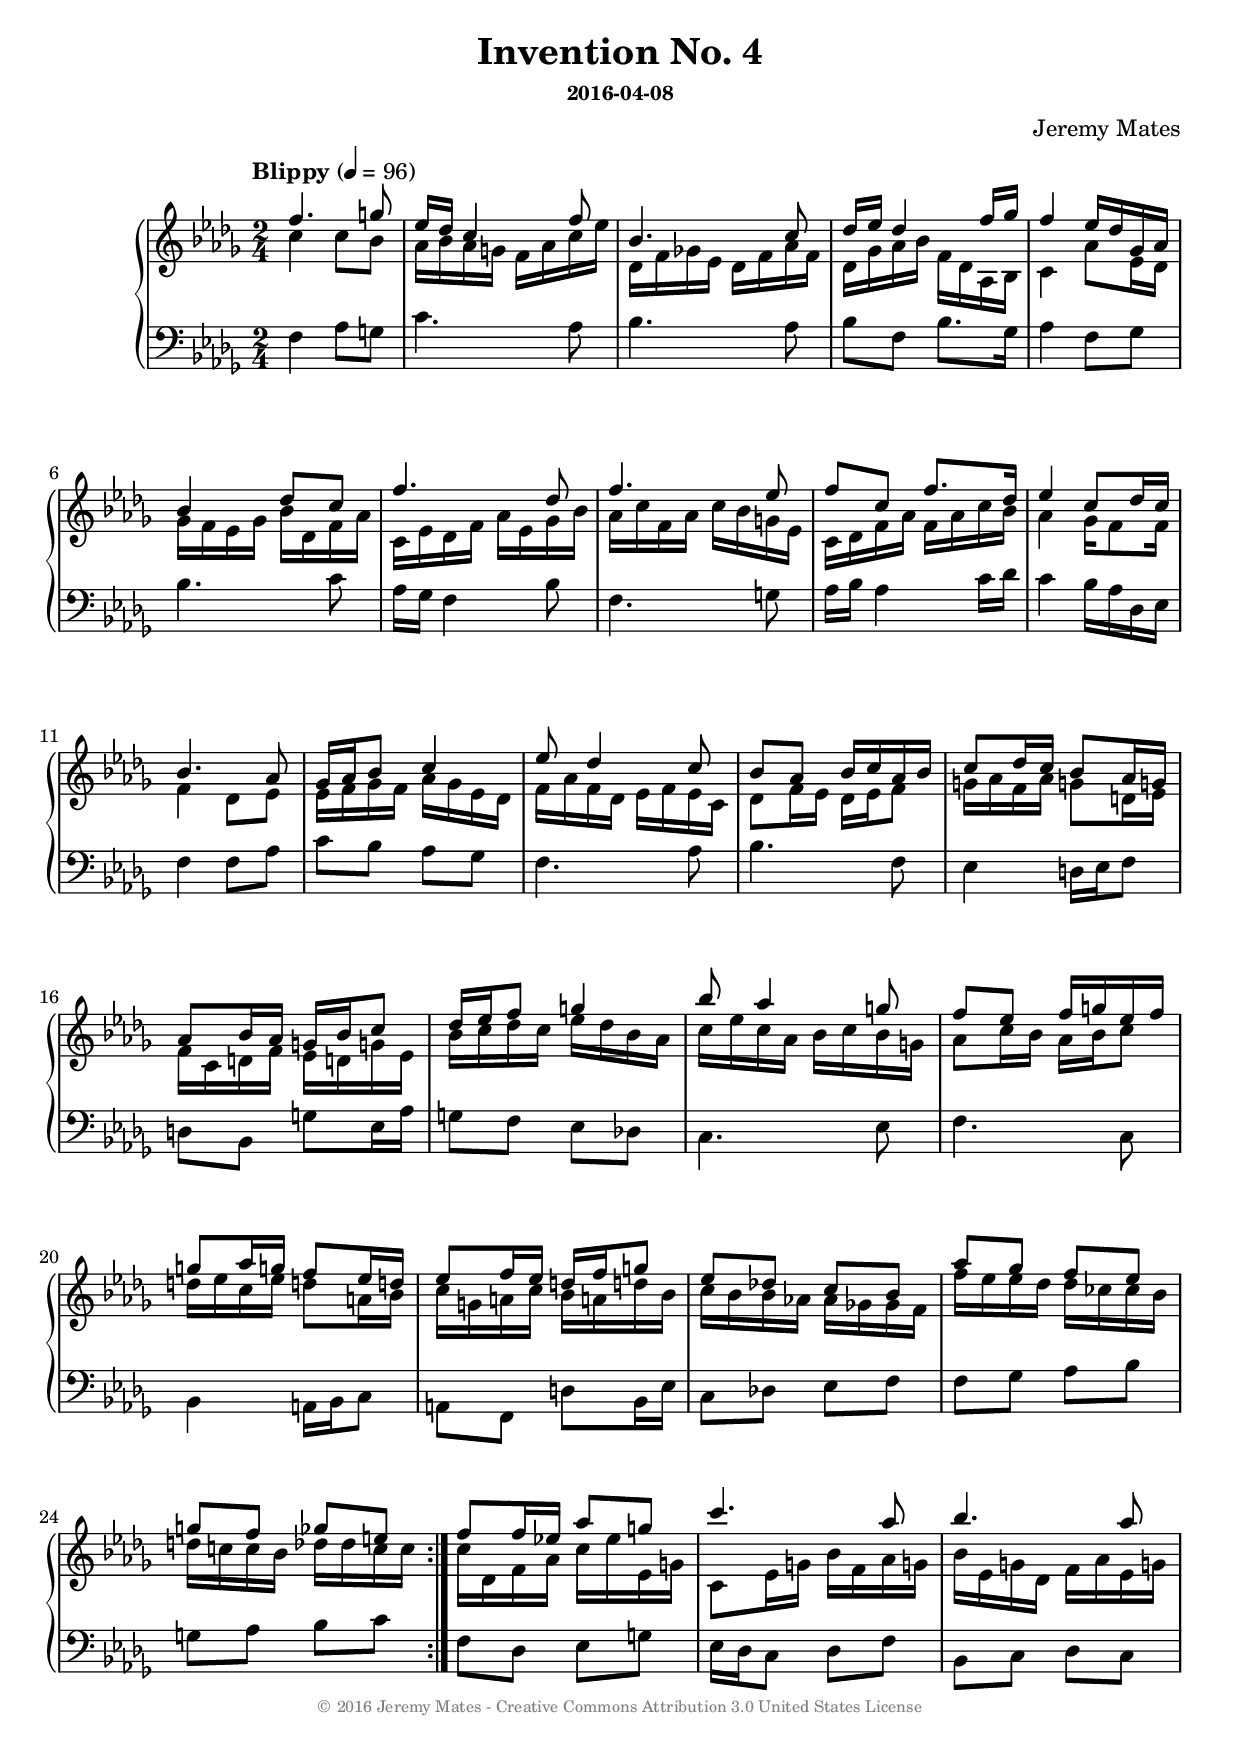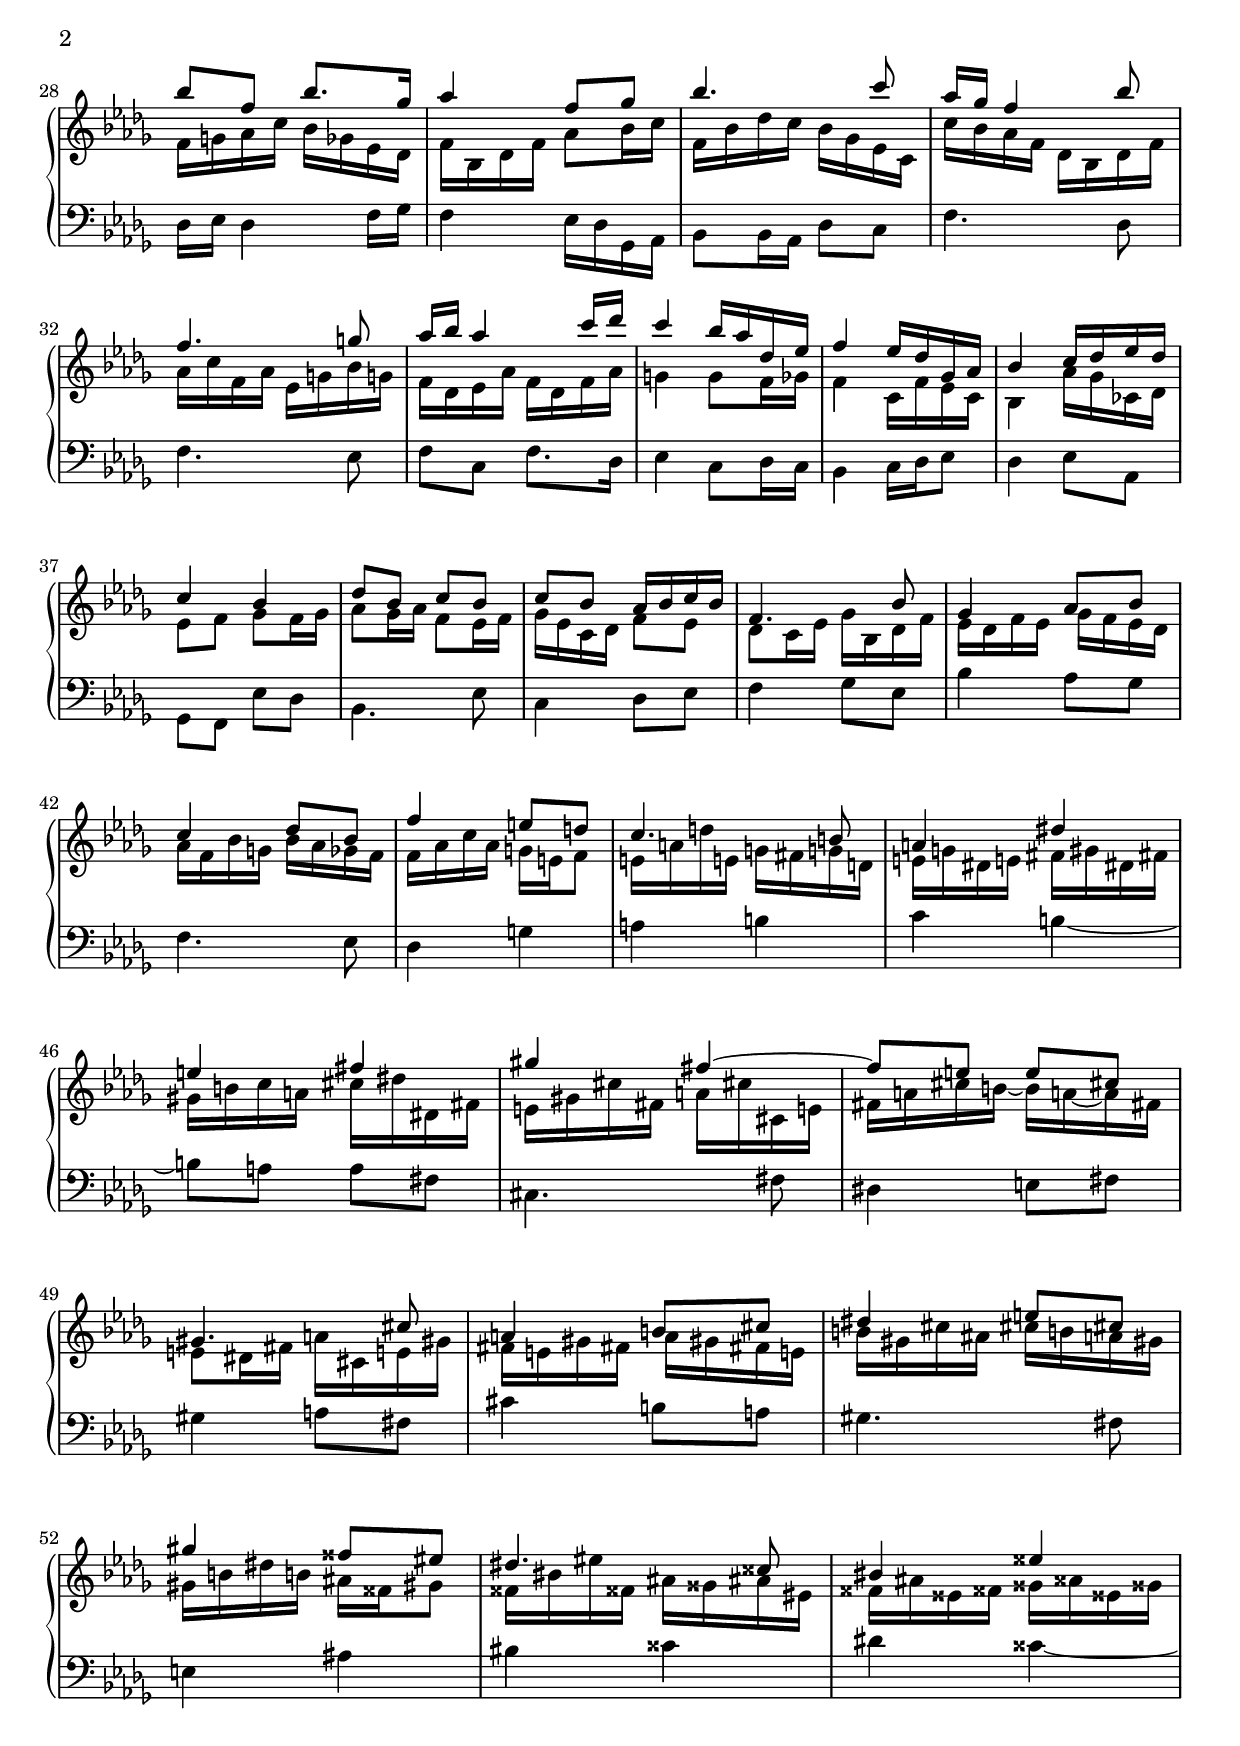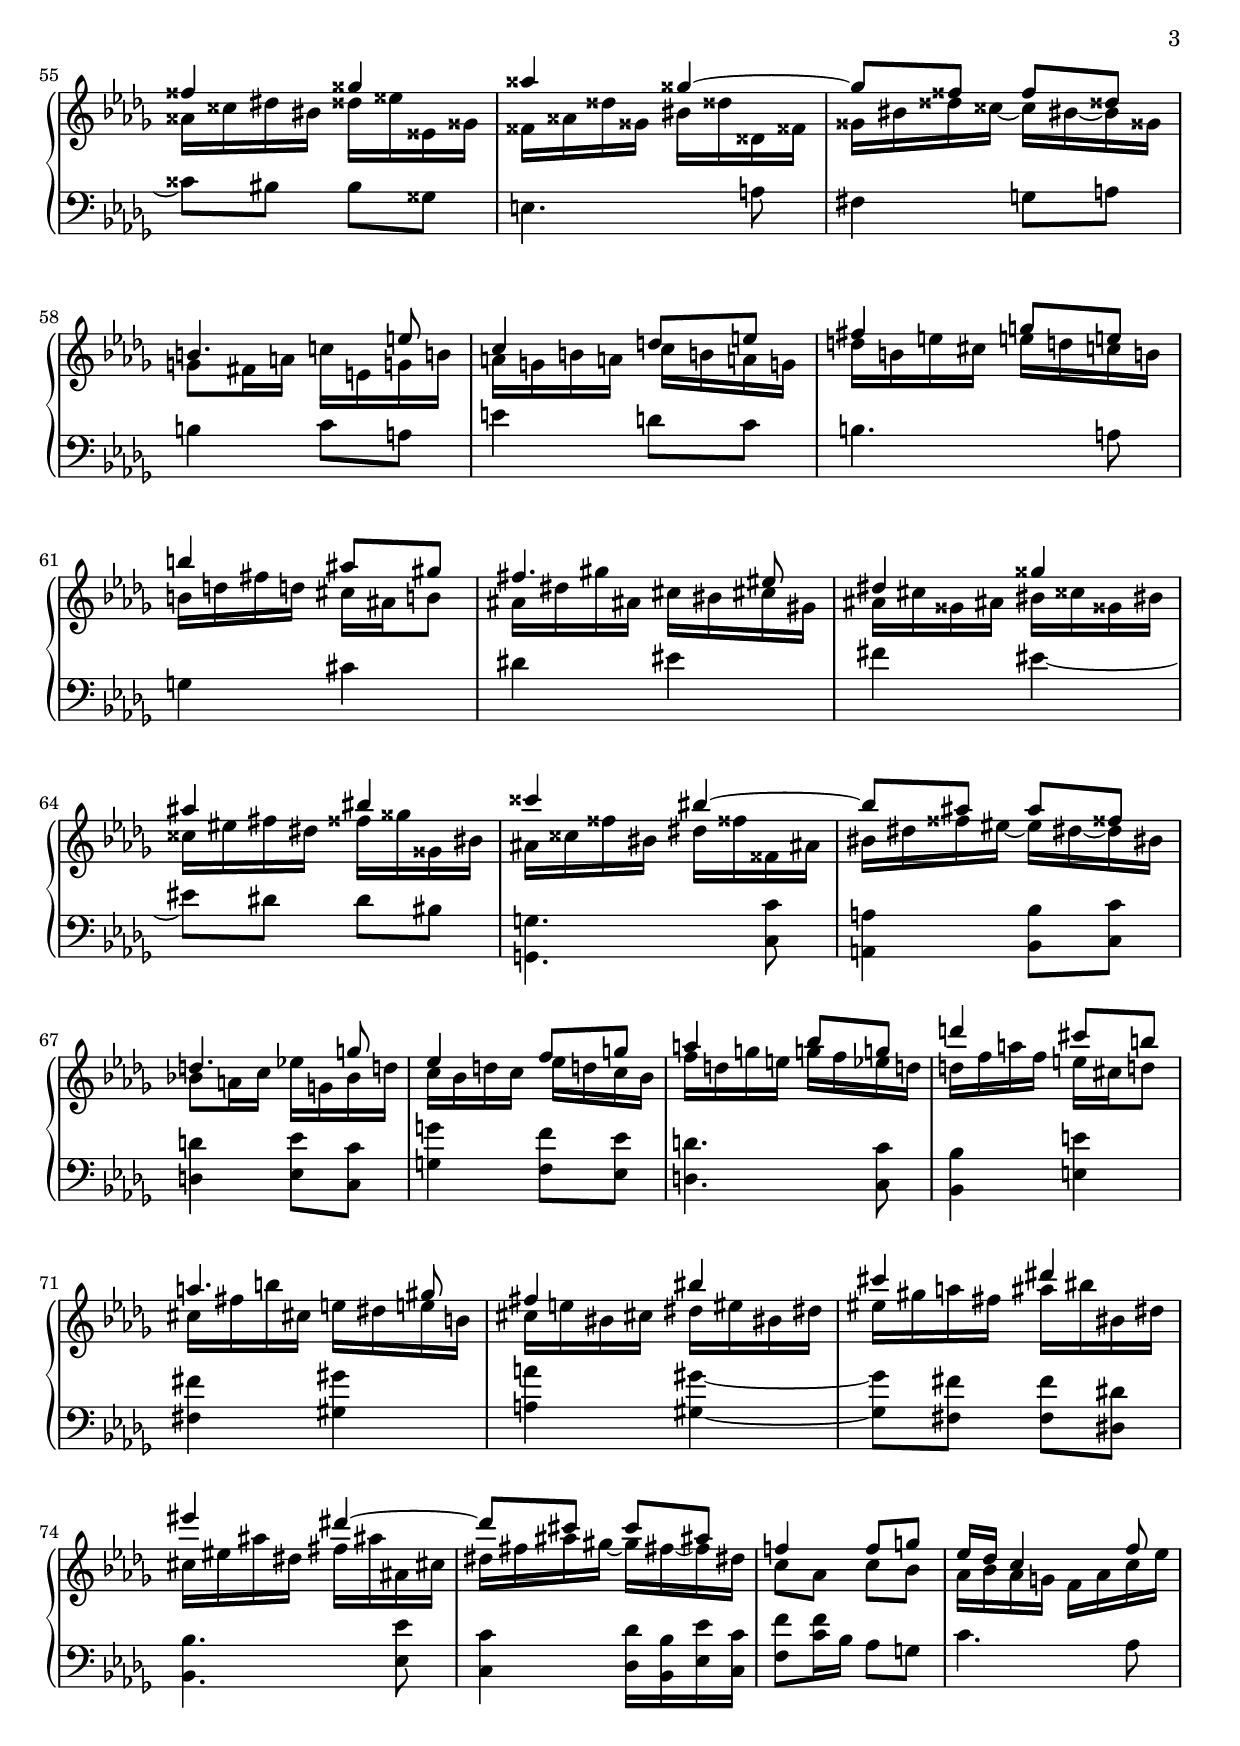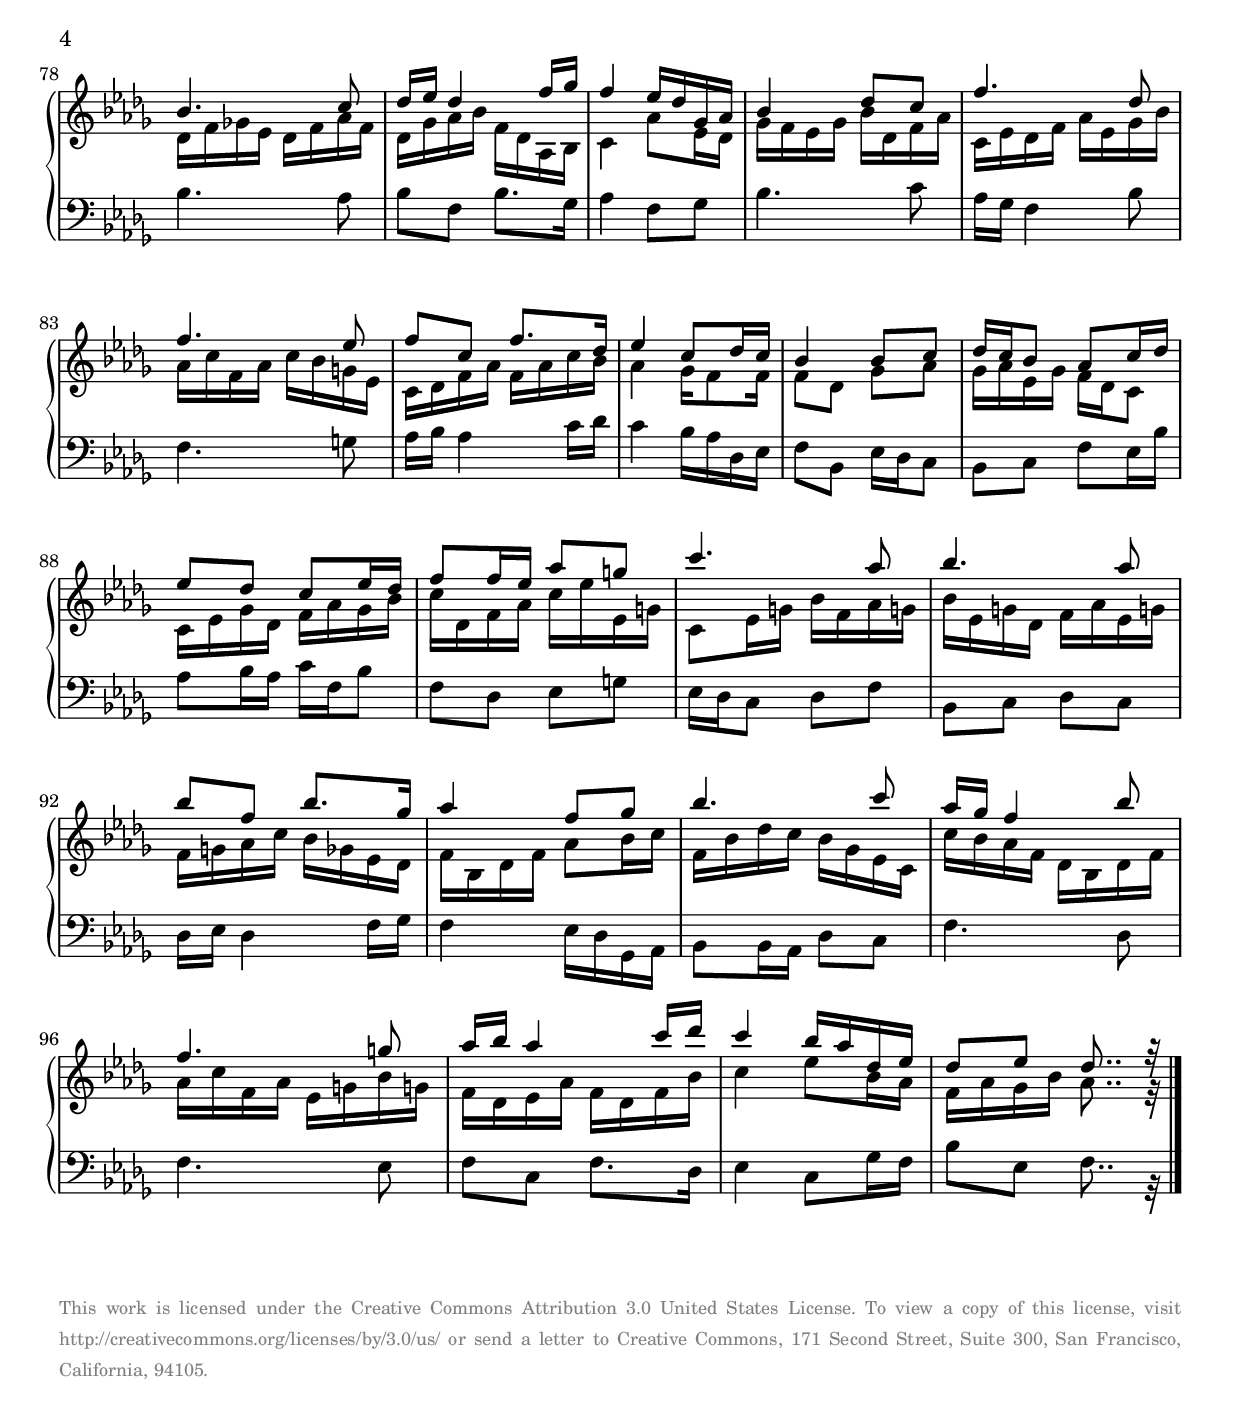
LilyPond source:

%%%%%%%%%%%%%%%%%%%%%%%%%%%%%%%%%%%%%%%%%%%%%%%%%%%%%%%%%%%%%%%%%%%%%%%%%%%%
%
% LilyPond engraving system - http://www.lilypond.org/
%
% timidity --config-file=nes.cfg

\version  "2.18.2"
%
% Copyright (C) 2008 NICTA
% Author: Peter Chubb <peter.chubb AT nicta.com.au>
%
%
%  This program is free software; you can redistribute it and/or modify
%  it under the terms of the GNU General Public License, version 2,
%  as published by the Free Software Foundation.
%
%  This program is distributed in the hope that it will be useful,
%  but WITHOUT ANY WARRANTY; without even the implied warranty of
%  MERCHANTABILITY or FITNESS FOR A PARTICULAR PURPOSE.
%  See the GNU General Public License for more details.  It is
%  available in the Lilypond source tree, or at
%  http://www.gnu.org/licenses/old-licenses/gpl-2.0.html
%
% This script tries to make MIDI output from LilyPond a little more realistic.
% It tries to take articulations (slurs, staccato) into account, by 
% replacing notes  with sequential music of suitably time-scaled note plus 
% skip.
%
% It also tries to unfold trills turns etc., and take rallentendo 
% and accelerando into account.
%
% As my scheme knowledge is poor (I was teaching myself as I went), there 
% is much scope for improvement.

%
%%%USAGE
% In the \score section do:
%  \unfoldRepeats \articulate <<
%	all the rest of the score
% >>
% or use the lilywrap script.
%
% TO DO (prioritised, the ones that'll make the most difference first)
%
% * Dynamics.  
%   * Fix quantisation for dynamics on single note (replace note 
%     with tied 128th notes?) -- started, needs work.
%   * Make \fp do the right thing (loud start, then quiet).
%
% * Inegalite.  Notes on-beat steal time from notes off-beat.  
%   Degree of stealing is a parameter: from 1.0 (straight) 
%   to 1.5 (extreme swing).  Also fix tenuto to use this.
%
% * add accel (to match rall), and molto rall. I've never seen 
%   molto accel but some composer somewhere has probably used it.
%
% * Fermata, and Fermata Lunga
% * Add more synonyms for accel and rall: rit ritard stringendo 
%
% * Phrasing.
%   * Rall at end of piece
%   * Very slight accel into a phrase, rall out of it.
%   * Dynamics during a phrase????  unclear how these should be in 
%     the general case
%
% * Trill algorithm needs work.
%
% * Cope with more ornaments/articulations.
%    mordents, inverted-turns, etc.
%   -- accent needs better control of dynamics.
%   -- Articulations: mezzo-staccato, staccatissimo, portato.
%   -- Handling of generic ornaments (in lily, `\stopped'; in 
%		most early music:  ornament this note (trill, turn 
%		or mordent as the player wishes))
% * Automatic gruppetto at end of trill; better handling of 
%      initial/final grace notes on trill
% * Automatic ornaments.
%   * Spot cadences and ornament
%   * Look for quaver-dotted note for trills, for example.  
%   * Fill in steps. (Needs lookahead/lookbehind.)
% * `afterturn' -- a turn after the start of a note.
% * accidentals for trills and turns

#(use-modules (ice-9 debug))
#(use-modules (scm display-lily))

% PARAMETERS
% How much to compress notes marked Staccato.  CPE Bach says `as short as 
% may conveniently be played, as if the keys were too hot to touch'.  
% Most modern sources say 1/2 the notated length of a note.
#(define ac:staccatoFactor '(1 . 2)) 

% And tenuto (if we ever implement time stealing, this should be >1.0)
#(define ac:tenutoFactor '(1 . 1))

% How much to articulate normal notes.  CPE Bach says 1/2 (and 
% staccato should be `as short as may conveniently be played') but this 
% sounds too short for modern music.  7/8 sounds about right.
% DBG fiddling with this
#(define ac:normalFactor '(7 . 8))

% How much to slow down for a rall. or a poco rall.
% (or speed up for accel or poco accel)
#(define ac:rallFactor (ly:make-moment 60 100)) % 40% slowdown
#(define ac:pocoRallFactor (ly:make-moment 90 100)) % 10% slowdown

% The absolute time for a twiddle in a trill, in minutes.
% Start with 1/4 seconds == 1/240 minutes
#(define ac:maxTwiddleTime (ly:make-moment 1 240))


% Internal variables, don't touch.
% (should probably be part of a context somehow)

% Whether to slur, or not
#(define ac:inSlur #f)
#(define ac:inPhrasingSlur #f)

% Whether the current noteevent is in a trill spanner
#(define ac:inTrill #f)

% assume start in C major.  Key change events override this.
% Could get from context, but don't know how.
#(define ac:current-key (make-music
          'KeyChangeEvent
          'tonic
          (ly:make-pitch -1 0 0)
          'pitch-alist
          (list (cons 0 0)
                (cons 1 0)
                (cons 2 0)
                (cons 3 0)
                (cons 4 0)
                (cons 5 0)
                (cons 6 0))))


#(define ac:currentTempo (ly:make-moment 15 1)) % 4 = 60, measured wholes per minute
#(define ac:lastTempo ac:currentTempo) % for 'a tempo' or 'tempo I'

% The duration of the current note.  Start at a crotchet 
% for no good reason.
#(define ac:currentDuration (ly:make-duration 2 0 1 1)) 

% Debugging: display a moment plus some text.
% Returns its moment argument so can be used in-line.
#(define (display-moment  text m)
  (display text)
  (display (list (ly:moment-main-numerator m) "/" (ly:moment-main-denominator m)))
  m
)

% Track tempo (and maybe later, other context properties)
% as they change.  Needs to better cope with saving only Tempo I,
% otherwise a tempo goes back to the tempo before the last change.
#(define (ac:adjust-props sym music)
  (case sym
   ((tempoWholesPerMinute)
    (set! ac:currentTempo (ly:music-property music 'value))
    (set! ac:lastTempo ac:currentTempo)
  )))

% Raise note one step in the current diatonic scale.
#(define (ac:up note)
  (let* ((pitch (ly:music-property note 'pitch))
	 (notename (ly:pitch-notename pitch))
	 (new-notename (if (eq? notename 6) 0 (+ 1 notename)))
	 (alterations (ly:music-property ac:current-key 'pitch-alist))
	 (new-alteration (cdr (assq new-notename alterations)))
	 (new-octave (if (eq? new-notename 0) (+ 1 (ly:pitch-octave pitch))
		      (ly:pitch-octave pitch)))
       )
   (set! (ly:music-property note 'pitch)(ly:make-pitch new-octave new-notename new-alteration))))


% Lower note one step in the current diatonic scale.
#(define (ac:down note)
  (begin  (let* ((pitch (ly:music-property note 'pitch))
	 (notename (ly:pitch-notename pitch))
	 (new-notename (if (eq? notename 0) 6 (- notename 1)))
	 (alterations (ly:music-property ac:current-key 'pitch-alist))
	 (new-alteration (cdr (assq new-notename alterations)))
	 (new-octave (if (eq? new-notename 6) (- (ly:pitch-octave pitch) 1)
		      (ly:pitch-octave pitch)))
       )
   (set! (ly:music-property note 'pitch)(ly:make-pitch new-octave new-notename new-alteration))))
)

% Shorten a note, and save the note's original duration in ac:currentDuration
#(define (ac:articulate-one-note m fraction)
  "Replace m with m*fraction"
  (if  (eq? 'NoteEvent (ly:music-property m 'name))
   (let*
    ((dur (ly:music-property m 'duration))
     (l (ly:duration-log dur))
     (d (ly:duration-dot-count dur))
     (factor (ly:duration-factor dur))
     (num (car fraction))
     (denom (cdr fraction)))
    (begin
     (set! ac:currentDuration dur)
     (set! (ly:music-property m 'duration)
      (ly:make-duration l d
       (* num (car factor))
       (* denom (cdr factor))))))
   m))

% helper routine to set duration.
#(define (ac:setduration music duration)
  "Set a note's duration."
  (let ((eventtype (ly:music-property music 'name)))
   (if 
    (or 
     (eq? eventtype 'NoteEvent)
     (eq? eventtype 'RestEvent)
     (eq? eventtype 'SkipEvent))
    (set! (ly:music-property music 'duration) duration))))

% Add an articulation event to a note.
% Used in afterGrace to mark all notes as tenuto, so they're not shortened 
#(define (ac:add-articulation type music)
    (music-map (lambda (m)
		(if (eq? 'EventChord (ly:music-property m 'name))
		 (set! (ly:music-property m 'elements)
		  (append (ly:music-property m 'elements)
		   (list (make-music 'ArticulationEvent 'articulation-type type)))))
		m)
     music))

% Gradually speed up a piece of music.  Stolen from the feather code in 
% the Lilypond base.
% Overflows moment and causes infinite Lilypond loop, or segv
% --- DON'T USE
#(define (ac:accel music factor)
  (let*
   ((orig-duration (ly:music-length music))
    (multiplier (ly:make-moment 1 1)))

   (music-map 
    (lambda (mus)
     (if (and (eq? (ly:music-property mus 'name) 'EventChord)
	  (< 0 (ly:moment-main-denominator (ly:music-length mus))))
      (begin
       (ly:music-compress mus multiplier)
       (set! multiplier (ly:moment-mul factor multiplier)))
    )
     mus)
    music)
   (ly:music-compress
    music
    (ly:moment-div orig-duration (ly:music-length music)))
   music))


% Convert a long note to an equivalent set of short notes, tied together.
% Still experimental, so disabled for now.
#(define (ac:to128 music) music)

#(define (ac:to128_disabled music)
  (if (or (eq? 'SkipEvent (ly:music-property music 'name))
	(eq? 'NoteEvent (ly:music-property music 'name)))
   (let* ((dur (ly:music-property music 'duration))
	  (log2 (ly:duration-log dur))
	 (shiftcount (- 6 log2))
	 (lastm (ly:music-deep-copy (shift-duration-log music shiftcount 0))))
   (set! (ly:music-property music 'elements) 
    (cons (make-music 'TieEvent) (ly:music-property music 'elements)))
   (make-sequential-music (list
			   (make-repeat "unfold" (1- (expt 2 shiftcount)) 
			    (make-sequential-music (list music)) '())
			   lastm)))
 music))


% absolute time in minutes of a length of music, as a rational number (moment)
#(define (ac:abstime music)
  (ly:moment-div (ly:music-length music) ac:currentTempo))

% convert absolute time (in minutes) to a moment in the current tempo
#(define (ac:abs->mom m)
  (ly:moment-mul m ac:currentTempo))


% a moment that is ac:maxTwiddletime seconds at the current tempo.
#(define (ac:targetTwiddleTime)
  (ac:abs->mom ac:maxTwiddleTime))


% Nearest twiddletime (in minutes) achievable with power-of-2 divisions of 
% the original music.  (twiddletime is the time for one pair of notes
% in a trill)
% If the music has a precomputed twiddletime (e.g., from \afterGrace) use that.
#(define (ac:twiddletime music)
  (let* ((tr (filter (lambda (x)
		     (and (eq? 'ArticulationEvent (ly:music-property x 'name))
		      (string= "trill" (ly:music-property x 'articulation-type))))
	      (ly:music-property music 'elements)))
	 (pre-t (if (pair? tr) (ly:music-property (car tr) 'twiddle)
		 '()))
	 (t (ac:targetTwiddleTime)))
   (if (ly:moment? pre-t)
    pre-t
    (let loop ((len (ly:music-length music)))
     (if (ly:moment<? t len)
      (loop (ly:moment-mul len (ly:make-moment 1 2)))
      len)))))



% Note: I'm assuming early music practice of starting on the auxiliiary note.
% Needs to add gruppetto if it's a long trill (TODO)
#(define (ac:trill music)
  " Replace music with time-compressed repeats of the music,
    maybe accelerating if the length is longer than a crotchet "
  (let* ((hemisemidur (ly:make-duration 5 0 1 1))
	 (orig-len  (ly:music-length music))
	 (t (ac:twiddletime music))
	 (uppernote '())
	 (note_moment (ly:moment-mul t (ly:make-moment 1 2)))
	 (c1 (ly:moment-div orig-len note_moment))
	 (c2 (inexact->exact
	      (round (/ (ly:moment-main-numerator c1)
		      (* 2 (ly:moment-main-denominator c1))))))
	 (count (if (< c2 2) 2 c2)))

   (set! (ly:music-property music 'elements)
    (filter (lambda (y) (eq? 'NoteEvent (ly:music-property y 'name)))
     (ly:music-property music 'elements)))
   (map (lambda (y) (ac:setduration y hemisemidur))
    (ly:music-property music 'elements))
   (set! uppernote (ly:music-deep-copy music))
   (map (lambda (y) (ac:up y))
    (filter
     (lambda (z) (eq? 'NoteEvent (ly:music-property z 'name)))
     (ly:music-property uppernote 'elements)))
   
   (let* ((trillMusicElements
	  (let loop ((so_far (list uppernote music))
		     (c count))
	   (if (> c 1)
	    (loop (append (list (ly:music-deep-copy uppernote) (ly:music-deep-copy music)) so_far) (1- c))
	    so_far)))
	  (trillMusic (make-sequential-music trillMusicElements))
	  (newlen (ly:music-length trillMusic))
	  (factor (ly:moment-div  orig-len newlen)))
    (ly:music-compress trillMusic factor)
; accelerating the music seems to put lily into an infinite loop in 
; its layout and midi engines.
;    (let* ((realfactor (exp (* (/ 1.0 count) (log 0.75))))
;	   (factor (ly:make-moment (inexact->exact (round (* 1024 realfactor)))
;		    1024)))
;     (ac:accel trillMusic factor))
 )))




% If there's an articulation, use it.
% If in a slur, use (1 . 1) instead.
% Treat phrasing slurs as slurs, but allow explicit articulation.
% (Maybe should treat staccato under a phrasing slur as mezzo-staccato?)
%
% Expect an EventChord.
%
% trills, turns, ornaments etc.  are also treated as Articulations.
% Split into two functions:
%  ac:getactions traverses the elements in the EventChord 
%		and calculates the parameters.
%  ac:articulate-chord applies the actions to each NoteEvent in 
%		the EventChord.
#(define (ac:getactions music)
  (let  loop ((factor ac:normalFactor)
	      (newelements '())
	      (es (ly:music-property music 'elements))
	      (actions '()))
   (if (null? es)
    (begin
     (set! (ly:music-property music 'elements) (reverse newelements))
     (cond
      (ac:inTrill (cons 'trill actions))
      ((and (eq? factor ac:normalFactor) (or ac:inSlur ac:inPhrasingSlur))
       (append actions (list 'articulation  '(1 . 1)) ))
      (else (append actions (list 'articulation  factor)))))
    ; else part
    (let ((e (car es))
	  (tail (cdr es)))
     (case (ly:music-property e 'name)

      ((BeamEvent) ; throw away beam events, or they'll be duplicated by turn or trill
       (loop factor newelements tail actions))

      ((SkipEvent)
       (loop (cons 1 1) (cons e newelements) tail actions))

      ((RestEvent)
       (loop (cons 1 1) (cons e newelements) tail actions))

      ((ArticulationEvent)
       (let ((articname (ly:music-property e 'articulation-type)))
	; TODO: add more here
	(cond
	 ((string= articname "staccato")
	  (loop ac:staccatoFactor newelements tail actions))
	 ((string= articname "tenuto")
	  (loop ac:tenutoFactor newelements tail actions))
	 ((string= articname "mordent")
	  (loop factor newelements tail (cons 'mordent actions)))
	 ((string= articname "prall")
	  (loop (cons 1 1) newelements tail (cons 'trill actions)))
	 ((string= articname "trill")
	  (loop (cons 1 1) newelements tail (cons 'trill actions)))
	 ((string= articname "turn")
	  (loop (cons 1 1) newelements tail (cons 'turn actions)))
	 (else (loop factor (cons e newelements) tail actions)))))

      ((TextScriptEvent)
       (let ((t (ly:music-property e 'text)))
	(if (not (string? t))
	 (loop factor (cons e newelements) tail actions)
	 (begin
	  (cond
	   ((or
	     (string= t "rall")
	     (string= t "Rall")
	     (string= t "rit.")
	     (string= t "rall."))
	    (loop factor (cons e newelements) tail (cons 'rall actions)))
	   ((or 
	     (string= t "poco rall.")
	     (string= t "poco rit."))
	    (loop factor (cons e newelements) tail (cons 'pocoRall actions)))
	   ((or (string= t "a tempo")
	     (string= t "tempo I"))
	  (loop factor (cons e newelements) tail (cons 'aTempo actions)))
	   (else (loop factor (cons e newelements) tail actions)))))))

      ((SlurEvent)
       (let ((direction (ly:music-property e 'span-direction)))
	(set! ac:inSlur (eq? direction -1))
	(loop factor newelements tail actions)))

      ((TrillSpanEvent)
       (let ((direction (ly:music-property e 'span-direction)))
	(set! ac:inTrill (eq? direction -1))
	(loop factor newelements tail (cons 'trill actions))))

      ((PhrasingSlurEvent)
       (let ((direction (ly:music-property e 'span-direction)))
	(set! ac:inPhrasingSlur (eq? direction -1))
	(loop factor newelements tail actions)))

      (else (loop factor (cons e newelements) tail actions)))))))



#(define (ac:articulate-chord music)
  (begin
   (cond 

    ((eq? 'EventChord (ly:music-property music 'name))
     (let loop ((actions (ac:getactions music)))
      (if (null? actions)
	(if (ly:moment> (ly:music-length music) (make-moment 1 4))
	 (ac:to128  music)
	 music)

      (case (car actions)

       ((articulation)
	(map
	 (lambda (x) (ac:articulate-one-note x (cadr actions)))
	 (ly:music-property music 'elements))
	(let*
	 ((num (caadr actions))
	  (denom (cdadr actions))
	  (mult (ly:duration-factor ac:currentDuration))
	  (newnum (* (- denom num) (car mult)))
	  (newdenom (* (cdr mult) denom))
	  (len (ly:duration-log ac:currentDuration))
	  (dots (ly:duration-dot-count ac:currentDuration)))

	 (if (not (eq? num denom))
	  (make-sequential-music
	   (list (ac:to128 music)
	   (make-music 'EventChord 'elements 
	    (list
	     (make-music 'SkipEvent 'duration (ly:make-duration len dots newnum newdenom))))))
	  music)))

       ((rall)
	(set! ac:currentTempo (ly:moment-mul ac:currentTempo ac:rallFactor))
	(let ((pset (make-music 'PropertySet
	   'value
	   ac:currentTempo
	   'symbol
	   'tempoWholesPerMinute)))
	 (if (null? (cdr actions))
	  (make-sequential-music (list pset music))
	  (make-sequential-music
	   (list pset (loop (cdr actions)))))))

       ((pocoRall)
	(set! ac:currentTempo (ly:moment-mul ac:currentTempo ac:pocoRallFactor))
	(let ((pset (make-music 'PropertySet
	   'value 
	   ac:currentTempo
	   'symbol
	   'tempoWholesPerMinute)))
	 (if (null? (cdr actions))
	  (make-sequential-music (list pset music))
	  (make-sequential-music
	   (list pset (loop (cdr actions)))))))

       ((aTempo)
	(set! ac:currentTempo ac:lastTempo)
	(let ((pset (make-music 'PropertySet
	   'value 
	   ac:currentTempo
	   'symbol
	   'tempoWholesPerMinute)))
	 (if (null? (cdr actions))
	  (make-sequential-music (list pset music))
	  (make-sequential-music
	   (list pset (loop (cdr actions)))))))

       ((trill)
	 (ac:trill music))

       ((turn)
	(let*
	 ((dur (ly:music-property
		(car (ly:music-property music 'elements)) 'duration))
	  (factor (ly:duration-factor dur))
	  (newdur (ly:make-duration (+ (ly:duration-log dur) 2)
		   (ly:duration-dot-count dur) (car factor)(cdr factor))))
	 (begin
	  (map (lambda (y) (ac:setduration y newdur)) 
	   (ly:music-property music 'elements))
	  (let* ((above (ly:music-deep-copy music))
		 (below (ly:music-deep-copy music))
		 (newmusic (make-sequential-music (list above music below music))))
	   (begin
	    (map (lambda (y) (ac:down y))
	     (filter 
	      (lambda (z) (eq? 'NoteEvent (ly:music-property z 'name)))
	      (ly:music-property below 'elements)))
	    (map (lambda (y) (ac:up y))
	     (filter 
	      (lambda (z) (eq? 'NoteEvent (ly:music-property z 'name)))
	      (ly:music-property above 'elements)))
	    newmusic)))))
     ))))

    ((eq? 'KeyChangeEvent (ly:music-property music 'name))
     (set! ac:current-key music)
     music
   )

    ((eq? 'PropertySet (ly:music-property music 'name))
     (ac:adjust-props (ly:music-property music 'symbol) music)
     music)

    (else  music))
 ))



% At last ... here's the music function that aplies all the above to a
% score.
articulate = #(define-music-function (parser location music)
	       (ly:music?)
	       "Adjust times of note to add tenuto, staccato and 
                normal articulations.
		"
	       (music-map ac:articulate-chord music)
	       )


% Override \afterGrace to be in terms of audio, not spacing.
afterGrace =
#(define-music-function
  (parser location main grace)
  (ly:music? ly:music?)

  (let*
   ((main-length (ly:music-length main))
    (grace-orig-length (ly:music-length grace))
    (gracelen (ac:twiddletime main))
    (grace-factor (ly:moment-div gracelen grace-orig-length))
    (new-main-length (ly:moment-sub main-length gracelen))
    (factor (ly:moment-div new-main-length main-length))
  )
   (map (lambda (y) (set! (ly:music-property y 'twiddle) gracelen))
	 (filter (lambda (z) 
		  (and 
		   (eq? 'ArticulationEvent (ly:music-property z 'name))
		   (string= "trill" (ly:music-property z 'articulation-type))))
	  (ly:music-property main 'elements)))
   (ac:add-articulation "tenuto" grace)
   (make-sequential-music  (list (ly:music-compress main factor) (ly:music-compress grace grace-factor)))))

% An appoggiatura takes half the duration of the main note, 
% or 1/3 if the note is dotted (i.e., half the undotted equivalent time)
% Somewhere around the end of the 19th, start of 20th century the rules 
% changed, but my main interest is early music.
appoggiatura = 
#(define-music-function (parser location grace main)
  (ly:music? ly:music?)
  (let* ((maindur (ly:music-length main))
	 (grace-orig-len (ly:music-length grace))
	 (numerator (ly:moment-main-numerator maindur))
	 (factor (if (eq? (remainder numerator 3) 0)
		  (ly:make-moment 1 3) (ly:make-moment 1 2))))
   (ly:music-compress grace factor)
   (ly:music-compress main (ly:moment-sub (ly:make-moment 1 1) factor))
   
    (set! (ly:music-property grace 'elements)
     (append (ly:music-property grace 'elements)
      (list (make-music 'SlurEvent 'span-direction -1))))
    (set! (ly:music-property main 'elements)
     (append (ly:music-property main 'elements)
      (list (make-music 'SlurEvent 'span-direction 1))))
     (make-sequential-music (list grace main))))
   


\header {
  title       = "Invention No. 4"
  composer    = "Jeremy Mates"
  subsubtitle = "2016-04-08"
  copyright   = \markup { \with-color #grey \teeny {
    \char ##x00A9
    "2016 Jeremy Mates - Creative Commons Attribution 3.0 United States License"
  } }
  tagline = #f
}

normtempo = { \tempo "Blippy" 4=96 }

keytempoetc = {
  \accidentalStyle "neo-modern"
  \time 2/4
  \normtempo

  \key bes \minor
}

#(define-markup-list-command (paragraph layout props args) (markup-list?)
 (interpret-markup-list layout props
   (make-justified-lines-markup-list (cons (make-hspace-markup 0) args))))

%%%%%%%%%%%%%%%%%%%%%%%%%%%%%%%%%%%%%%%%%%%%%%%%%%%%%%%%%%%%%%%%%%%%%%%%%%%%%%
%
% Music

sopa = \relative c'' {
  f4. g8
  ees16 des c4 f8
  bes,4. c8
  des16 ees des4 f16 ges

  f4 ees16 des ges, aes 
  bes4 des8 c
  f4. des8
  f4. ees8

  f8 c f8. des16
  ees4 c8 des16 c
  bes4. aes8
}

sopsubjb = \relative g' {
  ges16 aes bes8 c4

  ees8 des4 c8
  bes8 aes bes16 c aes bes
  c8 des16 c bes8 aes16 g
  aes8 bes16 aes g16 bes c8
}

sopb = \relative c'' {
  \sopsubjb
  \transpose bes f' { \sopsubjb }
  \relative g'' {
    ees8 des c bes
    aes'8 ges f ees
    g8 f ges e
  }
}

sopc = \relative c'' {
  f8 f16 ees aes8 g
  c4. aes8
  bes4. aes8
  bes8 f bes8. ges16

  aes4 f8 ges
  bes4. c8
  aes16 ges f4 bes8
  f4. g8

  aes16 bes aes4 c16 des
  c4 bes16 aes des, ees
}

sopspiral = \relative d' {
  f4. bes8
  ges4 aes8 bes
  c4 des8 bes
  f'4 e8 d

  c4. b8
  a4 dis
  e4 fis
  gis4 fis~
  fis8 e e cis
}

sopd = \relative f'' {
  f4 ees16 des ges, aes
  bes4 c16 des ees des
  c4 bes

  des8 bes c bes
  c8 bes aes16 bes c bes
  \sopspiral
  \transpose bes cis' { \sopspiral } 
  \transpose bes e' { \sopspiral } 
  \transpose bes g' { \sopspiral } 
}

sope = \relative f'' {
  f4 f8 g
  ees16 des c4 f8
  bes,4. c8
  des16 ees des4 f16 ges

  f4 ees16 des ges, aes 
  bes4 des8 c
  f4. des8
  f4. ees8

  f8 c f8. des16
  ees4 c8 des16 c
  bes4 bes8 c
  des16 c bes8 aes c16 des

  ees8 des c ees16 des
}

sopf = \relative f'' {
  f8 f16 ees aes8 g
  c4. aes8
  bes4. aes8
  bes8 f bes8. ges16

  aes4 f8 ges
  bes4. c8
  aes16 ges f4 bes8
  f4. g8

  aes16 bes aes4 c16 des
  c4 bes16 aes des, ees
  des8 ees des8.. r32
}

altoa = \relative g' {
  c4 c8 bes
  aes16 bes aes16 g f16 aes c ees
  des,16 f ges ees des f aes f
  des16 ges aes16 bes f des aes bes

  c4 aes'8 ees16 des
  ges16 f ees ges bes des, f aes
  c,16 ees des f aes ees ges bes
  aes16 c f, aes c bes g ees

  c16 des f aes f aes c bes
  aes4 ges16 f8 f16
  f4 des8 ees8
}

altosubjb = \relative g' {
  ees16 f ges f aes ges ees des

  f16 aes f des ees f ees c
  des8 f16 ees16 des ees f8
  g16 aes f aes g8 d16 ees
  f16 c d f ees d g ees
}

altob = {
  \altosubjb
  \transpose bes f' { \altosubjb }
  \relative c'' {
    c16  bes bes aes aes ges ges f
    f'16 ees ees des des ces ces bes
    d16 c c bes des des c c
  }
}

altoc = \relative a' {
  c16 des, f aes c ees ees, g
  c,8 ees16 g bes f aes g
  bes16 ees, g des f aes ees g
  f16 g aes c bes ges ees des

  f16 bes, des f aes8 bes16 c
  f,16 bes des c bes ges ees c
  c'16 bes aes f des bes des f
  aes16 c f, aes ees g bes g

  f16 des ees aes f des f aes
  g4 g8 f16 ges
}

altospiral = \relative f' {
  des8 c16 ees ges bes, des f
  ees16 des f ees ges f ees des
  aes'16 f bes g bes aes ges f
  f16 aes c aes g e f8
  e16 a d e, g fis g d
  e16 g dis e fis gis dis fis
  gis16 b c a cis dis dis, fis
  e16 gis cis fis, a cis cis, e
  fis16 a cis b~ b a~ a fis
}

altod = \relative f' {
  f4 c16 f ees c
  bes4 aes'16 ges ces, des
  ees8 f ges f16 ges

  aes8 ges16 aes f8 ees16 f
  ges16 ees c des f8 ees8
  \altospiral
  \transpose bes cis' { \altospiral }
  \transpose bes e' { \altospiral }
  \transpose bes g' { \altospiral }
}

altoe = \relative c'' {
  c8 aes c bes
  aes16 bes aes16 g f16 aes c ees
  des,16 f ges ees des f aes f
  des16 ges aes16 bes f des aes bes

  c4 aes'8 ees16 des
  ges16 f ees ges bes des, f aes
  c,16 ees des f aes ees ges bes
  aes16 c f, aes c bes g ees

  c16 des f aes f aes c bes
  aes4 ges16 f8 f16
  f8 des ges aes
  ges16 aes ees16 ges f des c8

  c16 ees ges des f aes ges bes
}

altof = \relative b' {
  c16 des, f aes c ees ees, g
  c,8 ees16 g bes f aes g
  bes16 ees, g des f aes ees g
  f16 g aes c bes ges ees des

  f16 bes, des f aes8 bes16 c
  f,16 bes des c bes ges ees c
  c'16 bes aes f des bes des f
  aes16 c f, aes ees g bes g

  f16 des ees aes f des f bes
  c4 ees8 bes16 aes
  f16 aes ges bes aes8.. r32
}

bassa = \relative b {
  f4 aes8 g
  c4. aes8
  bes4. aes8
  bes8 f bes8. ges16

  aes4 f8 ges
  bes4. c8
  aes16 ges f4 bes8
  f4. g8

  aes16 bes aes4 c16 des
  c4 bes16 aes des, ees
  f4 f8 aes
}

basssubjb = \relative c' {
  c8 bes aes ges

  f4. aes8
  bes4. f8
  ees4 d16 ees f8
  d8 bes g' ees16 aes
}

bassb = {
  \basssubjb
  \transpose bes f { \basssubjb }
  \relative c {
    c8 des ees f
    f8 ges aes bes
    g8 aes bes c
  }
}

bassc = \relative c {
  f8 des ees g
  ees16 des c8 des f
  bes,8 c des c
  des16 ees des4 f16 ges

  f4 ees16 des ges, aes 
  bes8 bes16 aes des8 c
  f4. des8
  f4. ees8

  f8 c f8. des16
  ees4 c8 des16 c
}

bassspiral = \relative c {
  bes4. ees8

  c4 des8 ees
  f4 ges8 ees
  bes'4 aes8 ges
  f4. ees8

  des4 g
  a4 b
  c4 b~
  b8 a a fis
}
bassspirallast = \relative c {
  <bes bes'>4. <ees ees'>8

  <c c'>4 <des des'>8 <ees ees'>
  <f f'>4 <ges ges'>8 <ees ees'>
  <bes' bes'>4 <aes aes'>8 <ges ges'>
  <f f'>4. <ees ees'>8

  <des des'>4 <g g'>
  <a a'>4 <b b'>
  <c c'>4 <b b'>~
  <b b'>8 <a a'> <a a'> <fis fis'>
}

bassd = \relative c {
  bes4 c16 des ees8
  des4 ees8 aes,8
  ges8 f8 ees'8 des
  \bassspiral
  \transpose bes cis' { \bassspiral }
  \transpose bes e' { \bassspiral }
  \transpose bes g { \bassspirallast }
  <bes bes'>4. <ees ees'>8
  <c c'>4 <des des'>16 <bes bes'> <ees ees'>16 <c c'>
}

basse = \relative b {
  <f f'>8 <c' f>16 bes aes8 g
  c4. aes8
  bes4. aes8
  bes8 f bes8. ges16

  aes4 f8 ges
  bes4. c8
  aes16 ges f4 bes8
  f4. g8

  aes16 bes aes4 c16 des
  c4 bes16 aes des, ees
  f8 bes, ees16 des c8
  bes8 c8 f8 ees16 bes'

  aes8 bes16 aes c f, bes8
}

bassf = \relative f {
  f8 des ees g
  ees16 des c8 des f
  bes,8 c des c
  des16 ees des4 f16 ges

  f4 ees16 des ges, aes 
  bes8 bes16 aes des8 c
  f4. des8
  f4. ees8

  f8 c f8. des16
  ees4 c8 ges'16 f
  bes8 ees, f8.. r32
}

%%%%%%%%%%%%%%%%%%%%%%%%%%%%%%%%%%%%%%%%%%%%%%%%%%%%%%%%%%%%%%%%%%%%%%%%%%%%%%
%
% MIDI

msop = \new Voice { \articulate {
  \keytempoetc
  \repeat unfold 2 { \sopa \sopb }
  \sopc
  \sopd
  \sope
  \sopf
} }
malto = \new Voice { \articulate {
  \keytempoetc
  \repeat unfold 2 { \altoa \altob }
  \altoc
  \altod
  \altoe
  \altof
} }
mbass = \new Voice { \articulate {
  \keytempoetc
  \repeat unfold 2 { \bassa \bassb }
  \bassc
  \bassd
  \basse
  \bassf
} }

themidi = {
 <<
  \set Score.midiChannelMapping = #'staff
  % on the wild assumption a NES Composer soundfont is available
  \new Staff = "v0" {
    << \msop \malto \mbass >>
  }
  \new Staff = "v1" {
    \set Staff.midiInstrument = #"electric piano 1"
    << \msop \malto \mbass >>
  }
  \new Staff = "v2" {
    \set Staff.midiInstrument = #"electric piano 2"
    << \msop \malto \mbass >>
  }
 >>
}
\score {
  \themidi
  \midi { }
}

%%%%%%%%%%%%%%%%%%%%%%%%%%%%%%%%%%%%%%%%%%%%%%%%%%%%%%%%%%%%%%%%%%%%%%%%%%%%%%
%
% Score

ssop = \new Voice {
  \keytempoetc
  \voiceOne
  \repeat volta 2 {
    \sopa
    \sopb
  }
  \sopc
  \sopd
  \sope
  \sopf
  \bar "|."
}

salto = \new Voice {
  \keytempoetc
  \voiceTwo
  \repeat volta 2 {
    \altoa
    \altob
  }
  \altoc
  \altod
  \altoe
  \altof
  \bar "|."
}

sbass = \new Voice {
  \keytempoetc
  \voiceFour
  \repeat volta 2 {
    \bassa
    \bassb
  }
  \bassc
  \bassd
  \basse
  \bassf
  \bar "|."
}

upper = {
  \clef treble
  \set Staff.printPartCombineTexts = ##f
  \partcombine \ssop \salto
}
lower = {
  \clef bass
  \sbass
}
thescore = {
 <<
  \new PianoStaff << \new Staff \upper \new Staff \lower >>
 >>
}
\score {
  \thescore
  \layout { }
}
\markuplist { \paragraph { \with-color #grey \tiny {
This work is licensed under the Creative Commons Attribution 3.0 United
States License. To view a copy of this license, visit
http://creativecommons.org/licenses/by/3.0/us/ or send a letter to
Creative Commons, 171 Second Street, Suite 300, San Francisco,
California, 94105.
} } }
